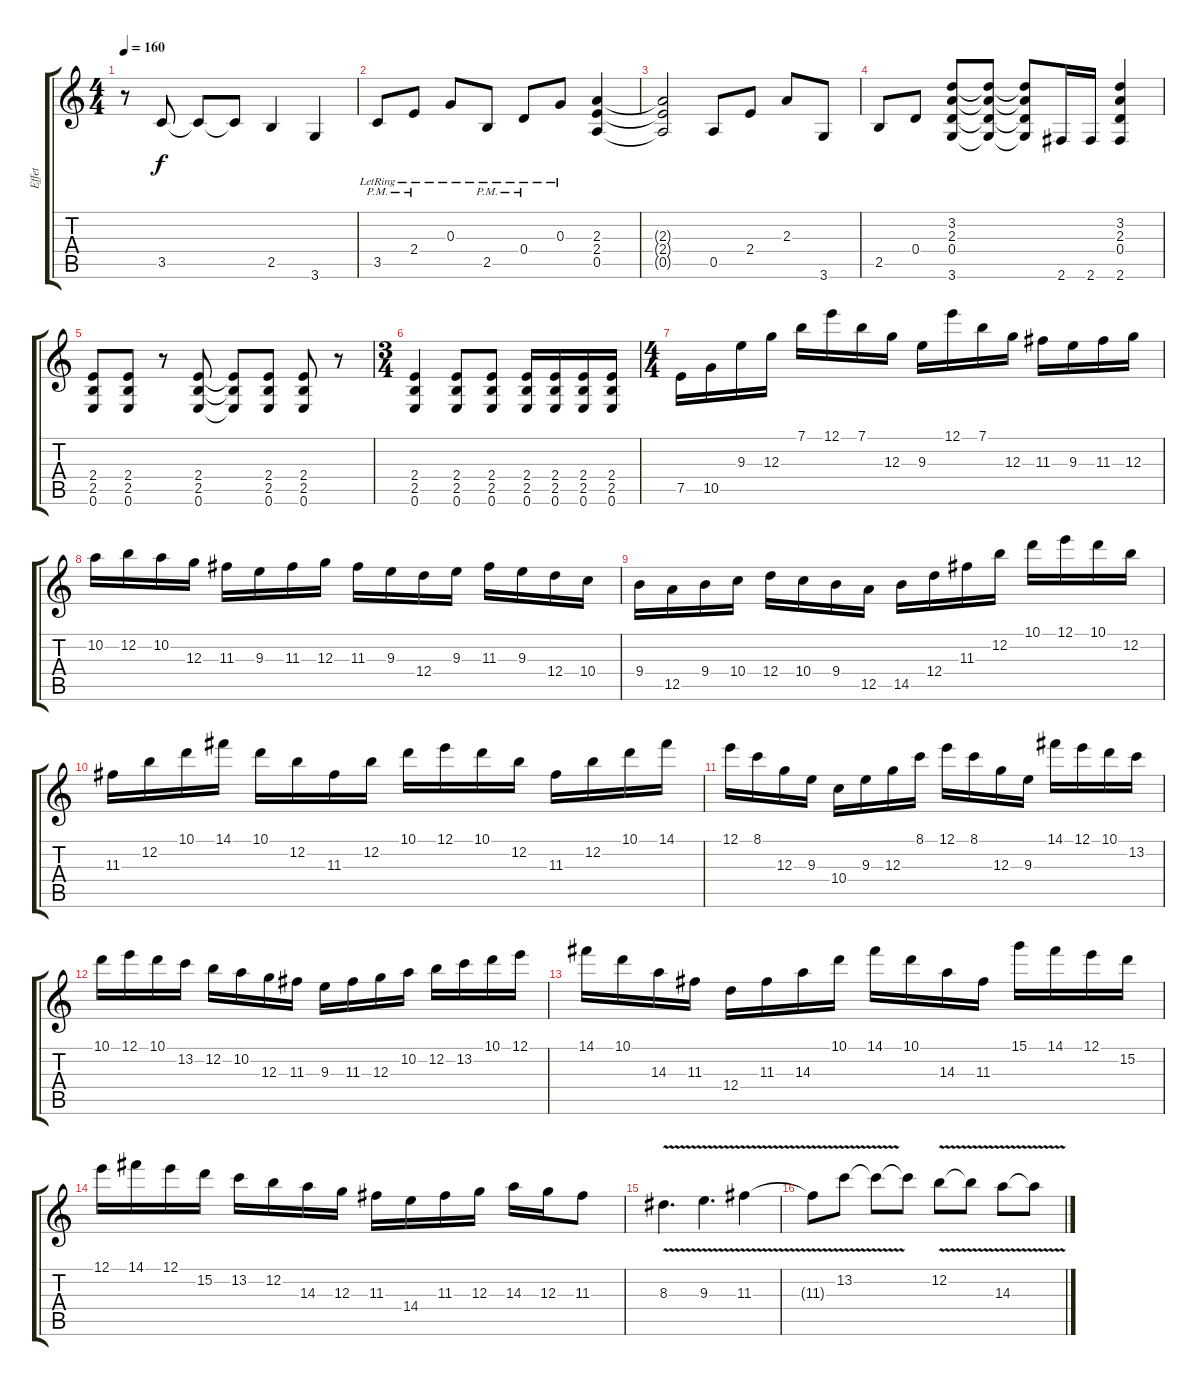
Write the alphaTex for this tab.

\track ("Effet" "Effet") {instrument distortionguitar}
\staff {score tabs}
\tuning (E4 B3 G3 D3 A2 E2) {hide}
\ts (4 4)
\tempo 160
\clef g2
\ks c
r.8{dy f} 3.5.8 3.5{t}.8 3.5{t}.8 2.5.4 3.6.4 |
3.5{pm lr}.8 2.4{pm lr}.8 0.3{lr}.8 2.5{pm lr}.8 0.4{pm lr}.8 0.3{lr}.8 (2.3 2.4 0.5).4 |
(2.3{t} 2.4{t} 0.5{t}).2 0.5.8 2.4.8 2.3.8 3.6.8 |
2.5.8 0.4.8 (3.2 2.3 0.4 3.6).8 (3.2{t} 2.3{t} 0.4{t} 3.6{t}).8 (3.2{t} 2.3{t} 0.4{t} 3.6{t}).8 2.6.16 2.6.16 (3.2 2.3 0.4 2.6).4 |
(2.4 2.5 0.6).8 (2.4 2.5 0.6).8 r.8 (2.4 2.5 0.6).8 (2.4{t} 2.5{t} 0.6{t}).8 (2.4 2.5 0.6).8 (2.4 2.5 0.6).8 r.8 |
\ts (3 4)
(2.4 2.5 0.6).4 (2.4 2.5 0.6).8 (2.4 2.5 0.6).8 (2.4 2.5 0.6).16 (2.4 2.5 0.6).16 (2.4 2.5 0.6).16 (2.4 2.5 0.6).16 |
\ts (4 4)
7.5.16 10.5.16 9.3.16 12.3.16 7.1.16 12.1.16 7.1.16 12.3.16 9.3.16 12.1.16 7.1.16 12.3.16 11.3.16 9.3.16 11.3.16 12.3.16 |
10.2.16 12.2.16 10.2.16 12.3.16 11.3.16 9.3.16 11.3.16 12.3.16 11.3.16 9.3.16 12.4.16 9.3.16 11.3.16 9.3.16 12.4.16 10.4.16 |
9.4.16 12.5.16 9.4.16 10.4.16 12.4.16 10.4.16 9.4.16 12.5.16 14.5.16 12.4.16 11.3.16 12.2.16 10.1.16 12.1.16 10.1.16 12.2.16 |
11.3.16 12.2.16 10.1.16 14.1.16 10.1.16 12.2.16 11.3.16 12.2.16 10.1.16 12.1.16 10.1.16 12.2.16 11.3.16 12.2.16 10.1.16 14.1.16 |
12.1.16 8.1.16 12.3.16 9.3.16 10.4.16 9.3.16 12.3.16 8.1.16 12.1.16 8.1.16 12.3.16 9.3.16 14.1.16 12.1.16 10.1.16 13.2.16 |
10.1.16 12.1.16 10.1.16 13.2.16 12.2.16 10.2.16 12.3.16 11.3.16 9.3.16 11.3.16 12.3.16 10.2.16 12.2.16 13.2.16 10.1.16 12.1.16 |
14.1.16 10.1.16 14.3.16 11.3.16 12.4.16 11.3.16 14.3.16 10.1.16 14.1.16 10.1.16 14.3.16 11.3.16 15.1.16 14.1.16 12.1.16 15.2.16 |
12.1.16 14.1.16 12.1.16 15.2.16 13.2.16 12.2.16 14.3.16 12.3.16 11.3.16 14.4.16 11.3.16 12.3.16 14.3.16 12.3.16 11.3.8 |
8.3{v}.4{d} 9.3{v}.4{d} 11.3{v}.4 |
11.3{t}.8 13.2{v}.8 13.2{t}.8 13.2{t}.8 12.2{v}.8 12.2{t}.8 14.3{v}.8 14.3{t}.8
